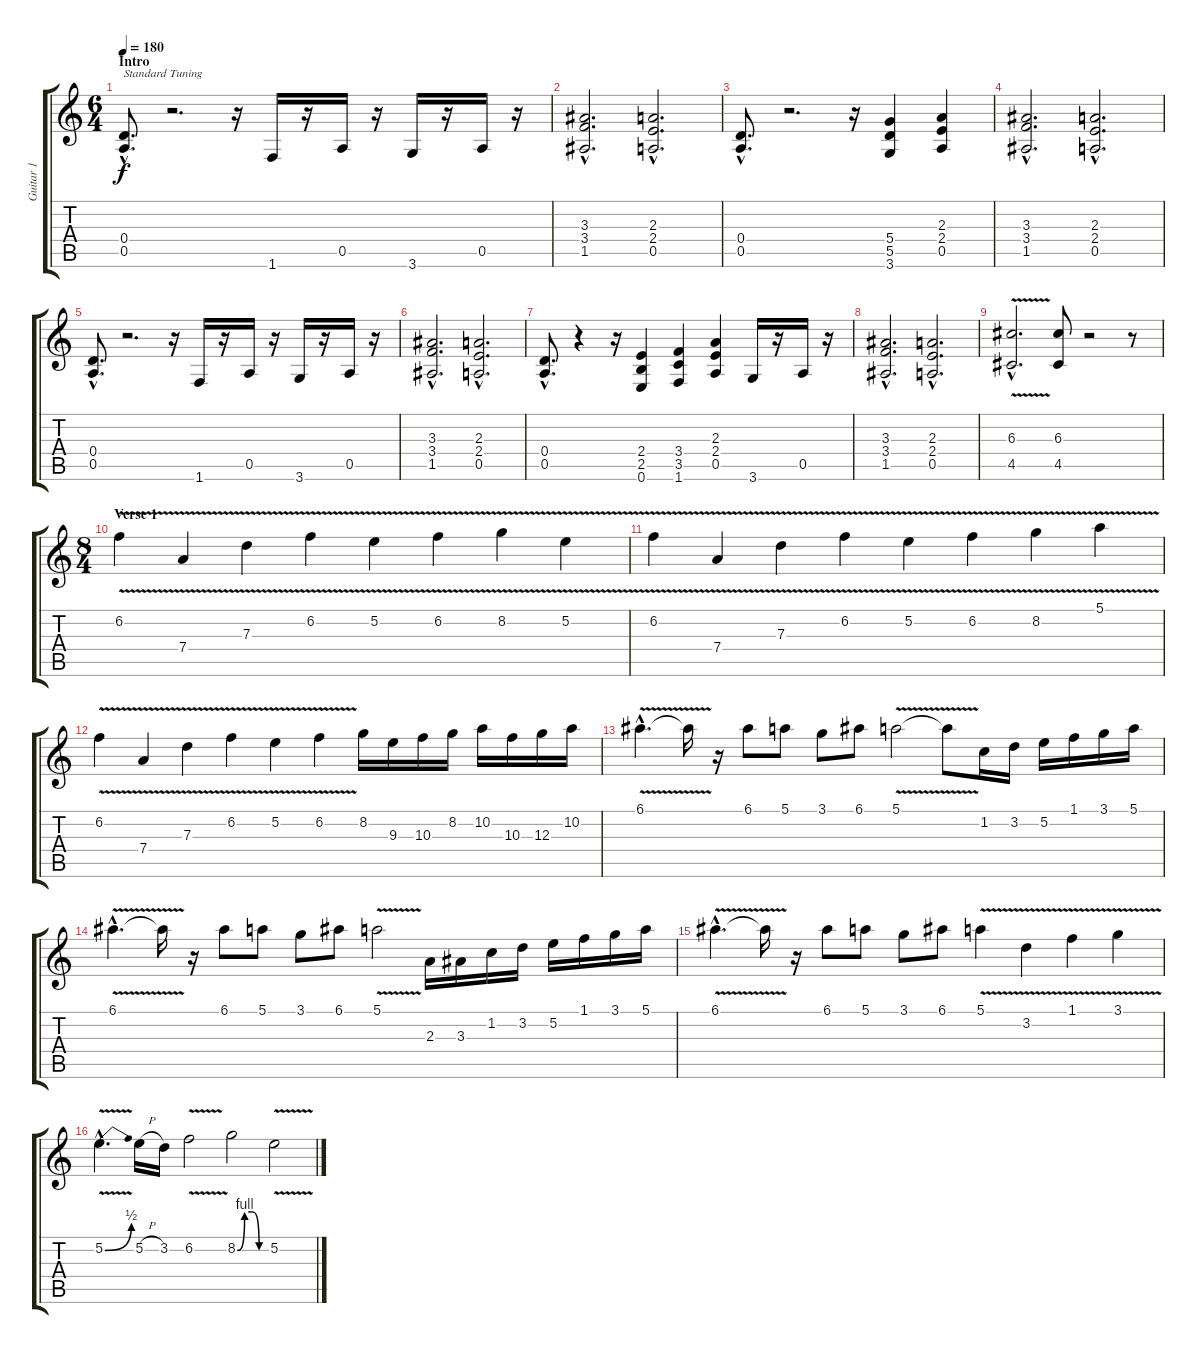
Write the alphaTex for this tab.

\track ("Guitar 1" "Guitar 1") {instrument distortionguitar}
\staff {score tabs}
\tuning (E4 B3 G3 D3 A2 E2) {hide}
\ts (6 4)
\section ("" "Intro")
\tempo 180
\clef g2
\ks c
(0.4{hac} 0.5{hac}).8{d txt "Standard Tuning" dy f instrument distortionguitar} r.2{d} r.16 1.6.16 r.16 0.5.16 r.16 3.6.16 r.16 0.5.16 r.16 |
(3.3{hac} 3.4{hac} 1.5{hac}).2{d} (2.3{hac} 2.4{hac} 0.5{hac}).2{d} |
(0.4{hac} 0.5{hac}).8{d} r.2{d} r.16 (5.4 5.5 3.6).4 (2.3 2.4 0.5).4 |
(3.3{hac} 3.4{hac} 1.5{hac}).2{d} (2.3{hac} 2.4{hac} 0.5{hac}).2{d} |
(0.4{hac} 0.5{hac}).8{d} r.2{d} r.16 1.6.16 r.16 0.5.16 r.16 3.6.16 r.16 0.5.16 r.16 |
(3.3{hac} 3.4{hac} 1.5{hac}).2{d} (2.3{hac} 2.4{hac} 0.5{hac}).2{d} |
(0.4{hac} 0.5{hac}).8{d} r.4 r.16 (2.4 2.5 0.6).4 (3.4 3.5 1.6).4 (2.3 2.4 0.5).4 3.6.16 r.16 0.5.16 r.16 |
(3.3{hac} 3.4{hac} 1.5{hac}).2{d} (2.3{hac} 2.4{hac} 0.5{hac}).2{d} |
(6.3{v hac} 4.5{v hac}).2{d} (6.3 4.5).8 r.2 r.8 |
\ts (8 4)
\section ("" "Verse 1")
6.2{v}.4 7.4{v}.4 7.3{v}.4 6.2{v}.4 5.2{v}.4 6.2{v}.4 8.2{v}.4 5.2{v}.4 |
6.2{v}.4 7.4{v}.4 7.3{v}.4 6.2{v}.4 5.2{v}.4 6.2{v}.4 8.2{v}.4 5.1{v}.4 |
6.2{v}.4 7.4{v}.4 7.3{v}.4 6.2{v}.4 5.2{v}.4 6.2{v}.4 8.2.16 9.3.16 10.3.16 8.2.16 10.2.16 10.3.16 12.3.16 10.2.16 |
6.1{v hac}.4{d} 6.1{t}.16 r.16 6.1.8 5.1.8 3.1.8 6.1.8 5.1{v}.2 5.1{t}.8 1.2.16 3.2.16 5.2.16 1.1.16 3.1.16 5.1.16 |
6.1{v hac}.4{d} 6.1{t}.16 r.16 6.1.8 5.1.8 3.1.8 6.1.8 5.1{v}.2 2.3.16 3.3.16 1.2.16 3.2.16 5.2.16 1.1.16 3.1.16 5.1.16 |
6.1{v hac}.4{d} 6.1{t}.16 r.16 6.1.8 5.1.8 3.1.8 6.1.8 5.1{v}.4 3.2{v}.4 1.1{v}.4 3.1{v}.4 |
5.2{be (bend 0 0 60 2) v hac}.4{d} 5.2{h}.16 3.2.16 6.2{v}.2 8.2{be (custom 0 0 15 4 30 4 45 0 60 0)}.2 5.2{v}.2
